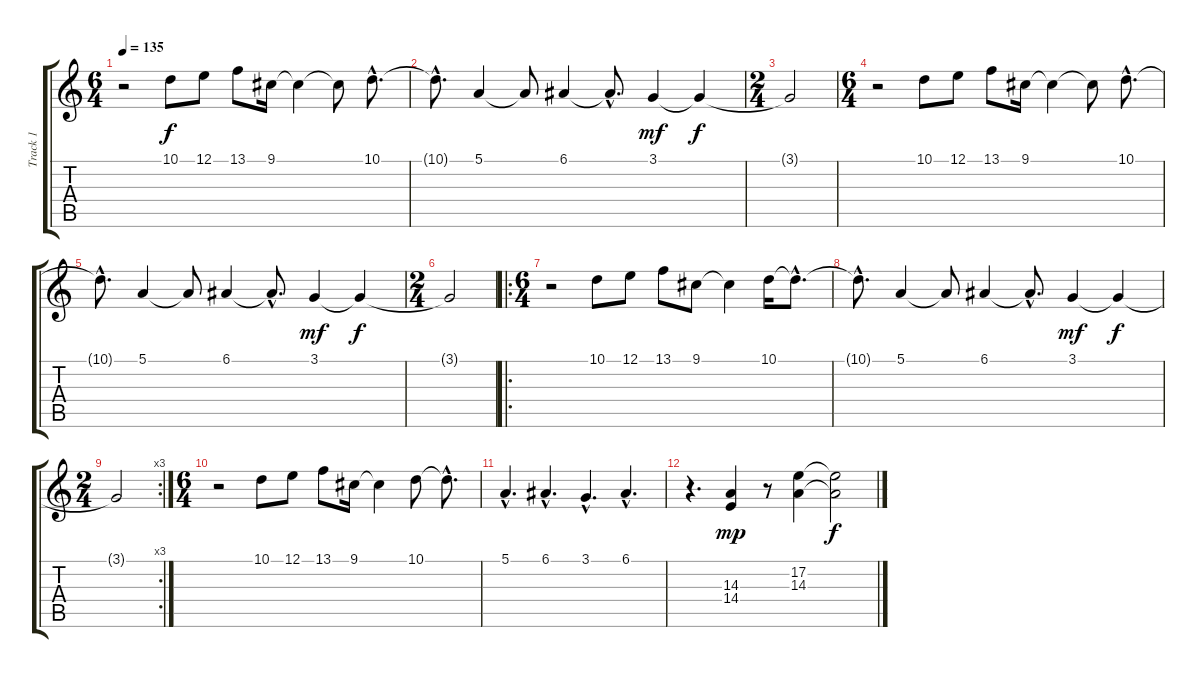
\track ("Track 1" "Track 1") {instrument brightacousticpiano}
\staff {score tabs}
\tuning (E4 B3 G3 D3 A2 E2) {hide}
\ts (6 4)
\tempo 135
\clef g2
\ks c
r.2{dy f instrument brightacousticpiano} 10.1.8 12.1.8 13.1.8 9.1.16 9.1{t}.4 9.1{t}.8 10.1{hac}.8{d} |
10.1{hac t}.8{d} 5.1.4 5.1{t}.8 6.1.4 6.1{hac t}.8{d} 3.1.4{dy mf} 3.1{t}.4{dy f} |
\ts (2 4)
3.1{t}.2 |
\ts (6 4)
r.2 10.1.8 12.1.8 13.1.8 9.1.16 9.1{t}.4 9.1{t}.8 10.1{hac}.8{d} |
10.1{hac t}.8{d} 5.1.4 5.1{t}.8 6.1.4 6.1{hac t}.8{d} 3.1.4{dy mf} 3.1{t}.4{dy f} |
\ts (2 4)
3.1{t}.2 |
\ro
\ts (6 4)
r.2 10.1.8 12.1.8 13.1.8 9.1.8 9.1{t}.4 10.1.16 10.1{hac t}.8{d} |
10.1{hac t}.8{d} 5.1.4 5.1{t}.8 6.1.4 6.1{hac t}.8{d} 3.1.4{dy mf} 3.1{t}.4{dy f} |
\rc 3
\ts (2 4)
3.1{t}.2 |
\ts (6 4)
r.2 10.1.8 12.1.8 13.1.8 9.1.16 9.1{t}.4 10.1.8 10.1{hac t}.8{d} |
5.1{hac}.4{d} 6.1{hac}.4{d} 3.1{hac}.4{d} 6.1{hac}.4{d} |
r.4{d} (14.3 14.4).4{dy mp} r.8 (17.2 14.3).4 (17.2{t} 14.3{t}).2{dy f}
